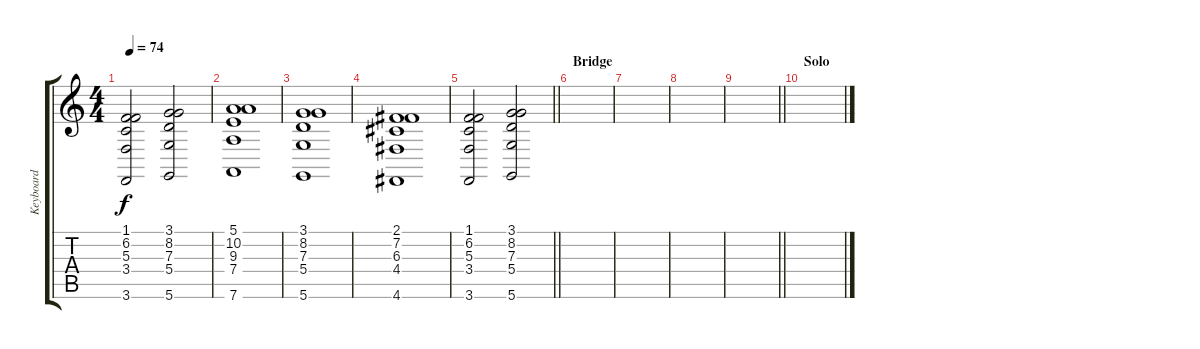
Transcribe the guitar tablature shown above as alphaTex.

\track ("Keyboard" "Keyboard") {instrument synthstrings1}
\staff {score tabs}
\tuning (E4 B3 G3 D3 A2 D2) {hide}
\ts (4 4)
\tempo 74
\clef g2
\ks c
(1.1 6.2 5.3 3.4 3.6).2{dy f} (3.1 8.2 7.3 5.4 5.6).2 |
(5.1 10.2 9.3 7.4 7.6).1 |
(3.1 8.2 7.3 5.4 5.6).1 |
(2.1 7.2 6.3 4.4 4.6).1 |
\barLineRight lightlight
(1.1 6.2 5.3 3.4 3.6).2 (3.1 8.2 7.3 5.4 5.6).2 |
\section ("" "Bridge")
|
|
|
\barLineRight lightlight
|
\section ("" "Solo")
